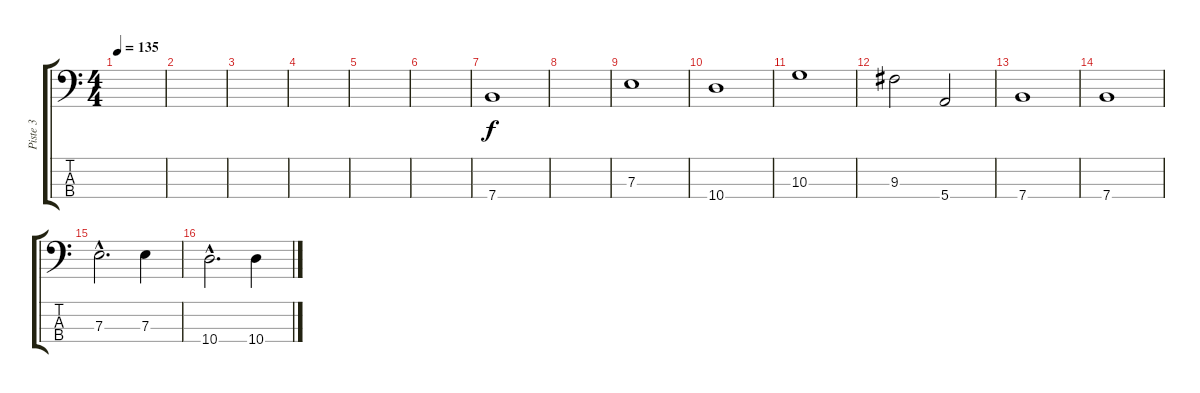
\track ("Piste 3" "Piste 3") {instrument electricbassfinger}
\staff {score tabs}
\tuning (G2 D2 A1 E1) {hide}
\ts (4 4)
\tempo 135
\clef f4
\ks c
|
|
|
|
|
|
7.4.1 |
|
7.3.1 |
10.4.1 |
10.3.1 |
9.3.2 5.4.2 |
7.4.1 |
7.4.1 |
7.3{hac}.2{d} 7.3.4 |
10.4{hac}.2{d} 10.4.4
